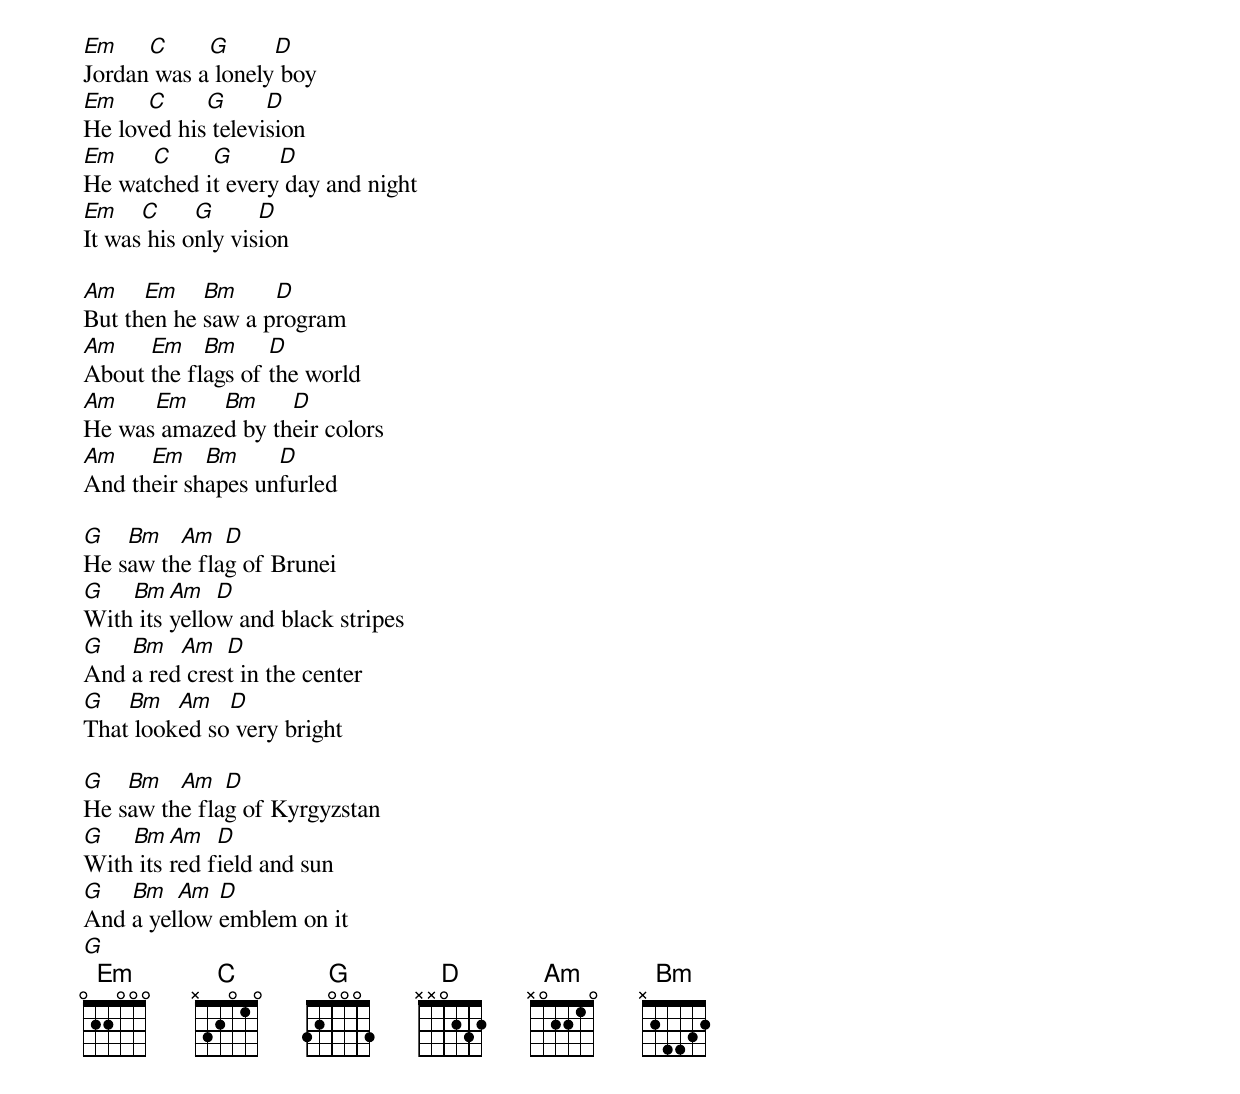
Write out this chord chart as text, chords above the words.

Em    C     G      D
Jordan was a lonely boy
Em    C     G      D
He loved his television
Em    C     G      D
He watched it every day and night
Em    C     G      D
It was his only vision

Am    Em    Bm     D
But then he saw a program
Am    Em    Bm     D
About the flags of the world
Am    Em    Bm     D
He was amazed by their colors
Am    Em    Bm     D
And their shapes unfurled

G   Bm   Am   D
He saw the flag of Brunei
G   Bm   Am   D
With its yellow and black stripes
G   Bm   Am   D
And a red crest in the center
G   Bm   Am   D
That looked so very bright

G   Bm   Am   D
He saw the flag of Kyrgyzstan
G   Bm   Am   D
With its red field and sun
G   Bm   Am  D
And a yellow emblem on it
G
